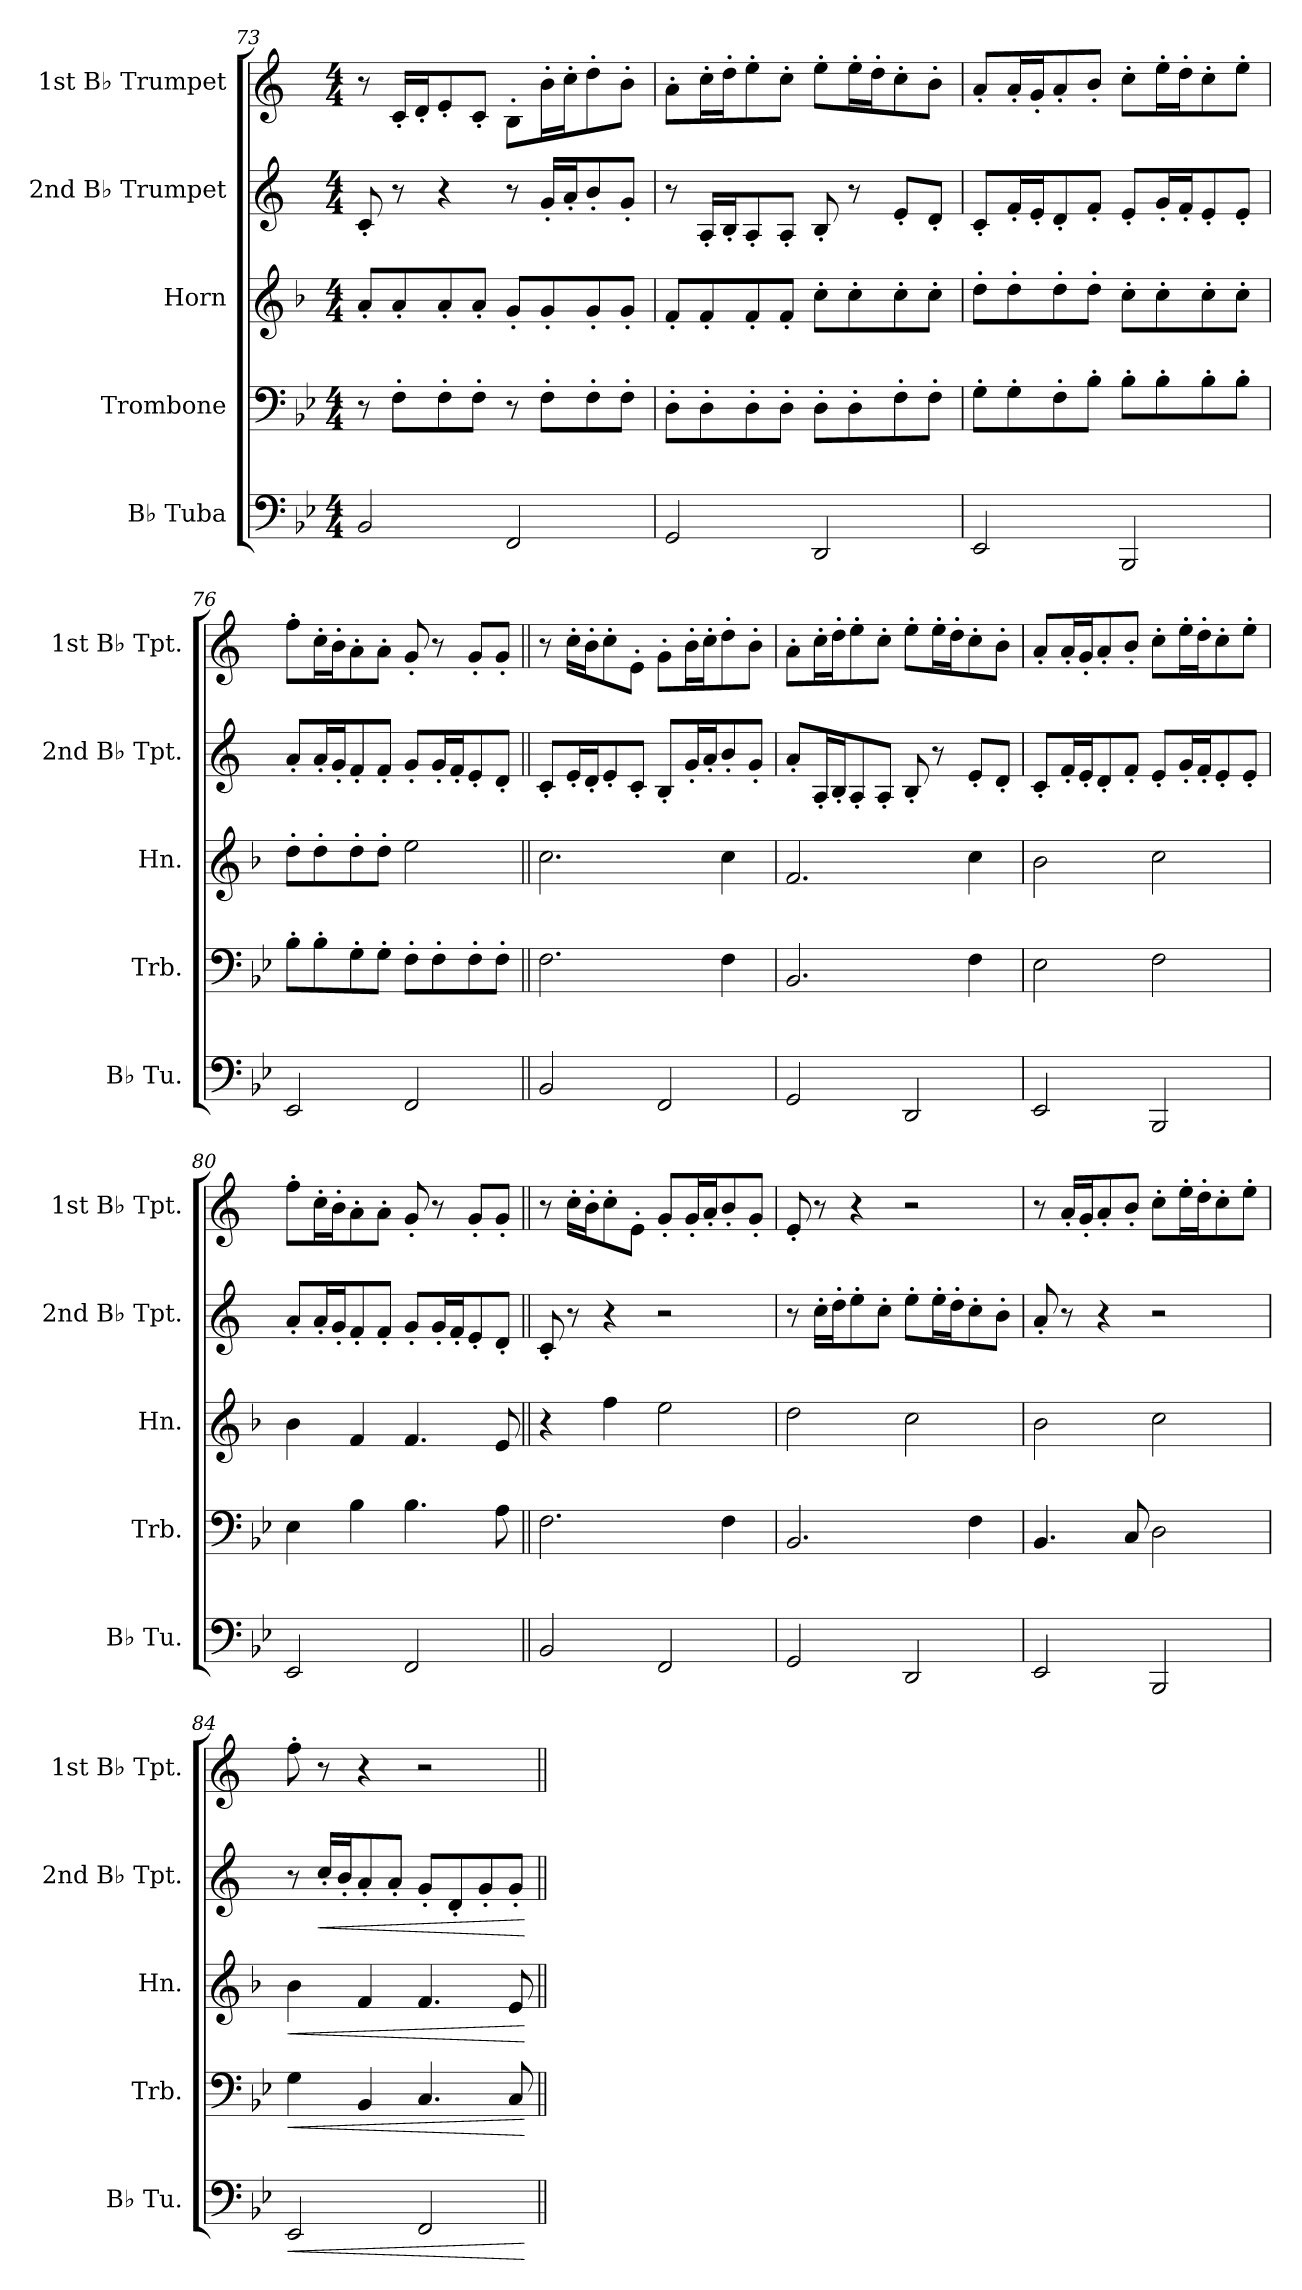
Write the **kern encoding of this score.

**kern	**dynam	**kern	**dynam	**kern	**dynam	**kern	**dynam	**kern
*part5	*part5	*part4	*part4	*part3	*part3	*part2	*part2	*part1
*staff5	*staff5	*staff4	*staff4	*staff3	*staff3	*staff2	*staff2	*staff1
*I"B♭ Tuba	*	*I"Trombone	*	*I"Horn	*	*I"2nd B♭ Trumpet	*	*I"1st B♭ Trumpet
*I'B♭ Tu.	*	*I'Trb.	*	*I'Hn.	*	*I'2nd B♭ Tpt.	*	*I'1st B♭ Tpt.
!!LO:LB:g=z
*clefF4	*	*clefF4	*	*clefG2	*	*clefG2	*	*clefG2
*	*	*	*	*ITrd4c7	*	*ITrd1c2	*	*ITrd1c2
*k[b-e-]	*	*k[b-e-]	*	*k[b-e-]	*	*k[b-e-]	*	*k[b-e-]
*B-:	*	*B-:	*	*B-:	*	*B-:	*	*B-:
*M4/4	*	*M4/4	*	*M4/4	*	*M4/4	*	*M4/4
=73	=73	=73	=73	=73	=73	=73	=73	=73
2BB-/	.	8r	.	8d'/L	.	8B-'/	.	8r
.	.	8F'\L	.	8d'/	.	8r	.	16B-'/LL
.	.	.	.	.	.	.	.	16c'/J
.	.	8F'\	.	8d'/	.	4r	.	8d'/
.	.	8F'\J	.	8d'/J	.	.	.	8B-'/J
2FF/	.	8r	.	8c'/L	.	8r	.	8A'\L
.	.	8F'\L	.	8c'/	.	16f'/LL	.	16a'\L
.	.	.	.	.	.	16g'/J	.	16b-'\J
.	.	8F'\	.	8c'/	.	8a'/	.	8cc'\
.	.	8F'\J	.	8c'/J	.	8f'/J	.	8a'\J
=74	=74	=74	=74	=74	=74	=74	=74	=74
2GG/	.	8D'\L	.	8B-'/L	.	8r	.	8g'\L
.	.	8D'\	.	8B-'/	.	16G'/LL	.	16b-'\L
.	.	.	.	.	.	16A'/J	.	16cc'\J
.	.	8D'\	.	8B-'/	.	8G'/	.	8dd'\
.	.	8D'\J	.	8B-'/J	.	8G'/J	.	8b-'\J
2DD/	.	8D'\L	.	8f'\L	.	8A'/	.	8dd'\L
.	.	8D'\	.	8f'\	.	8r	.	16dd'\L
.	.	.	.	.	.	.	.	16cc'\J
.	.	8F'\	.	8f'\	.	8d'/L	.	8b-'\
.	.	8F'\J	.	8f'\J	.	8c'/J	.	8a'\J
=75	=75	=75	=75	=75	=75	=75	=75	=75
2EE-/	.	8G'\L	.	8g'\L	.	8B-'/L	.	8g'/L
.	.	8G'\	.	8g'\	.	16e-'/L	.	16g'/L
.	.	.	.	.	.	16d'/J	.	16f'/J
.	.	8F'\	.	8g'\	.	8c'/	.	8g'/
.	.	8B-'\J	.	8g'\J	.	8e-'/J	.	8a'/J
2BBB-/	.	8B-'\L	.	8f'\L	.	8d'/L	.	8b-'\L
.	.	8B-'\	.	8f'\	.	16f'/L	.	16dd'\L
.	.	.	.	.	.	16e-'/J	.	16cc'\J
.	.	8B-'\	.	8f'\	.	8d'/	.	8b-'\
.	.	8B-'\J	.	8f'\J	.	8d'/J	.	8dd'\J
!!LO:PB:g=z
=76	=76	=76	=76	=76	=76	=76	=76	=76
2EE-/	.	8B-'\L	.	8g'\L	.	8g'/L	.	8ee-'\L
.	.	8B-'\	.	8g'\	.	16g'/L	.	16b-'\L
.	.	.	.	.	.	16f'/J	.	16a'\J
.	.	8G'\	.	8g'\	.	8e-'/	.	8g'\
.	.	8G'\J	.	8g'\J	.	8e-'/J	.	8g'\J
2FF/	.	8F'\L	.	2a\	.	8f'/L	.	8f'/
.	.	8F'\	.	.	.	16f'/L	.	8r
.	.	.	.	.	.	16e-'/J	.	.
.	.	8F'\	.	.	.	8d'/	.	8f'/L
.	.	8F'\J	.	.	.	8c'/J	.	8f'/J
=77||	=77||	=77||	=77||	=77||	=77||	=77||	=77||	=77||
2BB-/	.	2.F\	.	2.f\	.	8B-'/L	.	8r
.	.	.	.	.	.	16d'/L	.	16b-'\LL
.	.	.	.	.	.	16c'/J	.	16a'\J
.	.	.	.	.	.	8d'/	.	8b-'\
.	.	.	.	.	.	8B-'/J	.	8d'\J
2FF/	.	.	.	.	.	8A'/L	.	8f'\L
.	.	.	.	.	.	16f'/L	.	16a'\L
.	.	.	.	.	.	16g'/J	.	16b-'\J
.	.	4F\	.	4f\	.	8a'/	.	8cc'\
.	.	.	.	.	.	8f'/J	.	8a'\J
!!LO:PB:g=z
=78	=78	=78	=78	=78	=78	=78	=78	=78
2GG/	.	2.BB-/	.	2.B-/	.	8g'/L	.	8g'\L
.	.	.	.	.	.	16G'/L	.	16b-'\L
.	.	.	.	.	.	16A'/J	.	16cc'\J
.	.	.	.	.	.	8G'/	.	8dd'\
.	.	.	.	.	.	8G'/J	.	8b-'\J
2DD/	.	.	.	.	.	8A'/	.	8dd'\L
.	.	.	.	.	.	8r	.	16dd'\L
.	.	.	.	.	.	.	.	16cc'\J
.	.	4F\	.	4f\	.	8d'/L	.	8b-'\
.	.	.	.	.	.	8c'/J	.	8a'\J
!!LO:PB:g=z
=79	=79	=79	=79	=79	=79	=79	=79	=79
2EE-/	.	2E-\	.	2e-\	.	8B-'/L	.	8g'/L
.	.	.	.	.	.	16e-'/L	.	16g'/L
.	.	.	.	.	.	16d'/J	.	16f'/J
.	.	.	.	.	.	8c'/	.	8g'/
.	.	.	.	.	.	8e-'/J	.	8a'/J
2BBB-/	.	2F\	.	2f\	.	8d'/L	.	8b-'\L
.	.	.	.	.	.	16f'/L	.	16dd'\L
.	.	.	.	.	.	16e-'/J	.	16cc'\J
.	.	.	.	.	.	8d'/	.	8b-'\
.	.	.	.	.	.	8d'/J	.	8dd'\J
=80	=80	=80	=80	=80	=80	=80	=80	=80
2EE-/	.	4E-\	.	4e-\	.	8g'/L	.	8ee-'\L
.	.	.	.	.	.	16g'/L	.	16b-'\L
.	.	.	.	.	.	16f'/J	.	16a'\J
.	.	4B-\	.	4B-/	.	8e-'/	.	8g'\
.	.	.	.	.	.	8e-'/J	.	8g'\J
2FF/	.	4.B-\	.	4.B-/	.	8f'/L	.	8f'/
.	.	.	.	.	.	16f'/L	.	8r
.	.	.	.	.	.	16e-'/J	.	.
.	.	.	.	.	.	8d'/	.	8f'/L
.	.	8A\	.	8A/	.	8c'/J	.	8f'/J
!!LO:PB:g=z
=81||	=81||	=81||	=81||	=81||	=81||	=81||	=81||	=81||
2BB-/	.	2.F\	.	4r	.	8B-'/	.	8r
.	.	.	.	.	.	8r	.	16b-'\LL
.	.	.	.	.	.	.	.	16a'\J
.	.	.	.	4b-\	.	4r	.	8b-'\
.	.	.	.	.	.	.	.	8d'\J
2FF/	.	.	.	2a\	.	2r	.	8f'/L
.	.	.	.	.	.	.	.	16f'/L
.	.	.	.	.	.	.	.	16g'/J
.	.	4F\	.	.	.	.	.	8a'/
.	.	.	.	.	.	.	.	8f'/J
=82	=82	=82	=82	=82	=82	=82	=82	=82
2GG/	.	2.BB-/	.	2g\	.	8r	.	8d'/
.	.	.	.	.	.	16b-'\LL	.	8r
.	.	.	.	.	.	16cc'\J	.	.
.	.	.	.	.	.	8dd'\	.	4r
.	.	.	.	.	.	8b-'\J	.	.
2DD/	.	.	.	2f\	.	8dd'\L	.	2r
.	.	.	.	.	.	16dd'\L	.	.
.	.	.	.	.	.	16cc'\J	.	.
.	.	4F\	.	.	.	8b-'\	.	.
.	.	.	.	.	.	8a'\J	.	.
=83	=83	=83	=83	=83	=83	=83	=83	=83
2EE-/	.	4.BB-/	.	2e-\	.	8g'/	.	8r
.	.	.	.	.	.	8r	.	16g'/LL
.	.	.	.	.	.	.	.	16f'/J
.	.	.	.	.	.	4r	.	8g'/
.	.	8C/	.	.	.	.	.	8a'/J
2BBB-/	.	2D\	.	2f\	.	2r	.	8b-'\L
.	.	.	.	.	.	.	.	16dd'\L
.	.	.	.	.	.	.	.	16cc'\J
.	.	.	.	.	.	.	.	8b-'\
.	.	.	.	.	.	.	.	8dd'\J
=84	=84	=84	=84	=84	=84	=84	=84	=84
!	!LO:HP:b	!	!LO:HP:b	!	!LO:HP:b	!	!	!
2EE-/	<	4G\	<	4e-\	<	8r	.	8ee-'\
!	!	!	!	!	!	!	!LO:HP:b	!
.	.	.	.	.	.	16b-'/LL	<	8r
.	.	.	.	.	.	16a'/J	.	.
.	.	4BB-/	.	4B-/	.	8g'/	.	4r
.	.	.	.	.	.	8g'/J	.	.
2FF/	.	4.C/	.	4.B-/	.	8f'/L	.	2r
.	.	.	.	.	.	8c'/	.	.
.	.	.	.	.	.	8f'/	.	.
.	.	8C/	.	8A/	.	8f'/J	.	.
.	[	.	[	.	[	.	[	.
=||	=||	=||	=||	=||	=||	=||	=||	=||
*-	*-	*-	*-	*-	*-	*-	*-	*-
